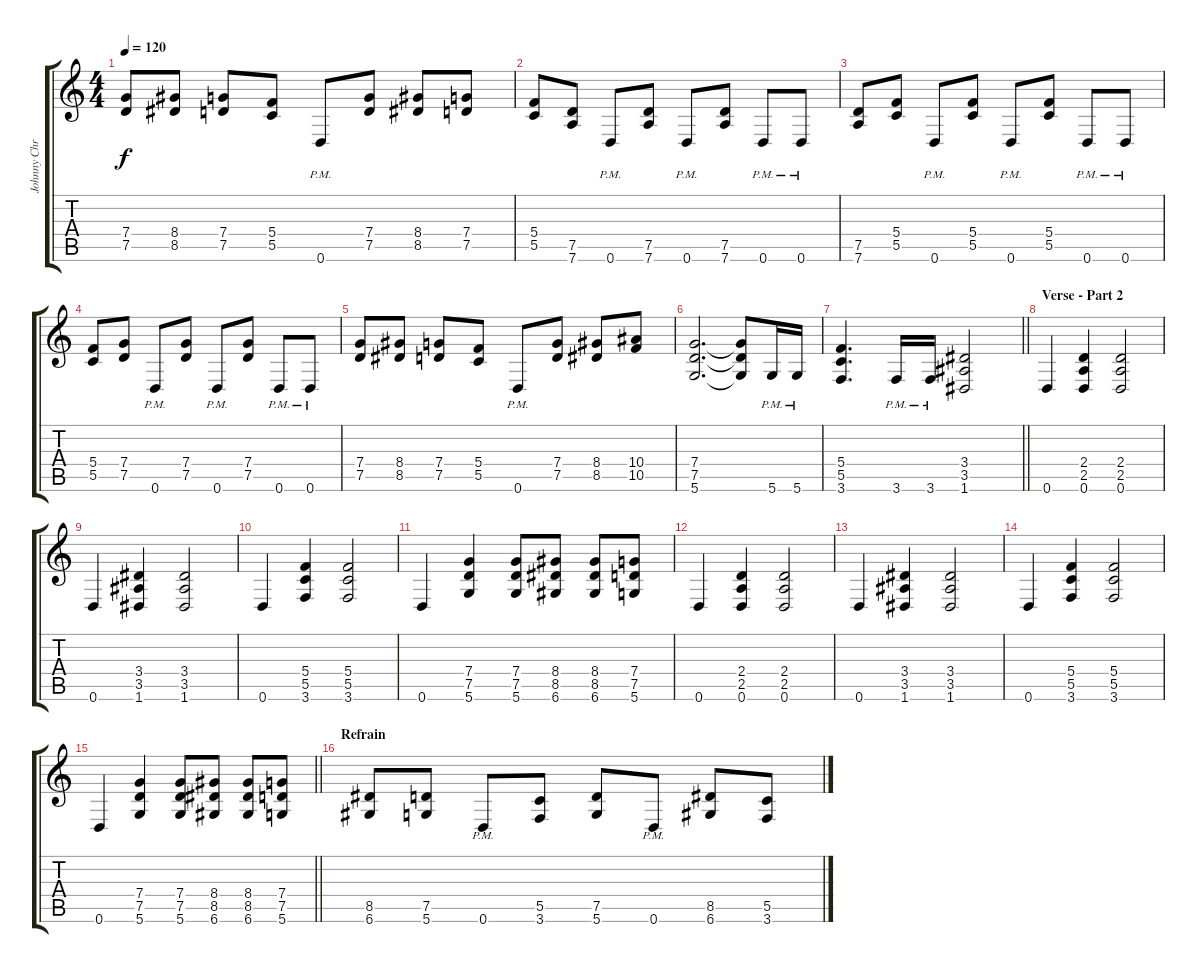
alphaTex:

\track ("Johnny Chromatic - Guitar" "Johnny Chr") {instrument overdrivenguitar}
\staff {score tabs}
\tuning (D4 A3 F3 C3 G2 D2) {hide}
\ts (4 4)
\tempo 120
\clef g2
\ks c
(7.4 7.5).8{dy f} (8.4 8.5).8 (7.4 7.5).8 (5.4 5.5).8 0.6{pm}.8 (7.4 7.5).8 (8.4 8.5).8 (7.4 7.5).8 |
(5.4 5.5).8 (7.5 7.6).8 0.6{pm}.8 (7.5 7.6).8 0.6{pm}.8 (7.5 7.6).8 0.6{pm}.8 0.6{pm}.8 |
(7.5 7.6).8 (5.4 5.5).8 0.6{pm}.8 (5.4 5.5).8 0.6{pm}.8 (5.4 5.5).8 0.6{pm}.8 0.6{pm}.8 |
(5.4 5.5).8 (7.4 7.5).8 0.6{pm}.8 (7.4 7.5).8 0.6{pm}.8 (7.4 7.5).8 0.6{pm}.8 0.6{pm}.8 |
(7.4 7.5).8 (8.4 8.5).8 (7.4 7.5).8 (5.4 5.5).8 0.6{pm}.8 (7.4 7.5).8 (8.4 8.5).8 (10.4 10.5).8 |
(7.4 7.5 5.6).2{d} (7.4{t} 7.5{t} 5.6{t}).8 5.6{pm}.16 5.6{pm}.16 |
\barLineRight lightlight
(5.4 5.5 3.6).4{d} 3.6{pm}.16 3.6{pm}.16 (3.4 3.5 1.6).2 |
\section ("" "Verse - Part 2")
0.6.4 (2.4 2.5 0.6).4 (2.4 2.5 0.6).2 |
0.6.4 (3.4 3.5 1.6).4 (3.4 3.5 1.6).2 |
0.6.4 (5.4 5.5 3.6).4 (5.4 5.5 3.6).2 |
0.6.4 (7.4 7.5 5.6).4 (7.4 7.5 5.6).8 (8.4 8.5 6.6).8 (8.4 8.5 6.6).8 (7.4 7.5 5.6).8 |
0.6.4 (2.4 2.5 0.6).4 (2.4 2.5 0.6).2 |
0.6.4 (3.4 3.5 1.6).4 (3.4 3.5 1.6).2 |
0.6.4 (5.4 5.5 3.6).4 (5.4 5.5 3.6).2 |
\barLineRight lightlight
0.6.4 (7.4 7.5 5.6).4 (7.4 7.5 5.6).8 (8.4 8.5 6.6).8 (8.4 8.5 6.6).8 (7.4 7.5 5.6).8 |
\section ("" "Refrain")
(8.5 6.6).8 (7.5 5.6).8 0.6{pm}.8 (5.5 3.6).8 (7.5 5.6).8 0.6{pm}.8 (8.5 6.6).8 (5.5 3.6).8
